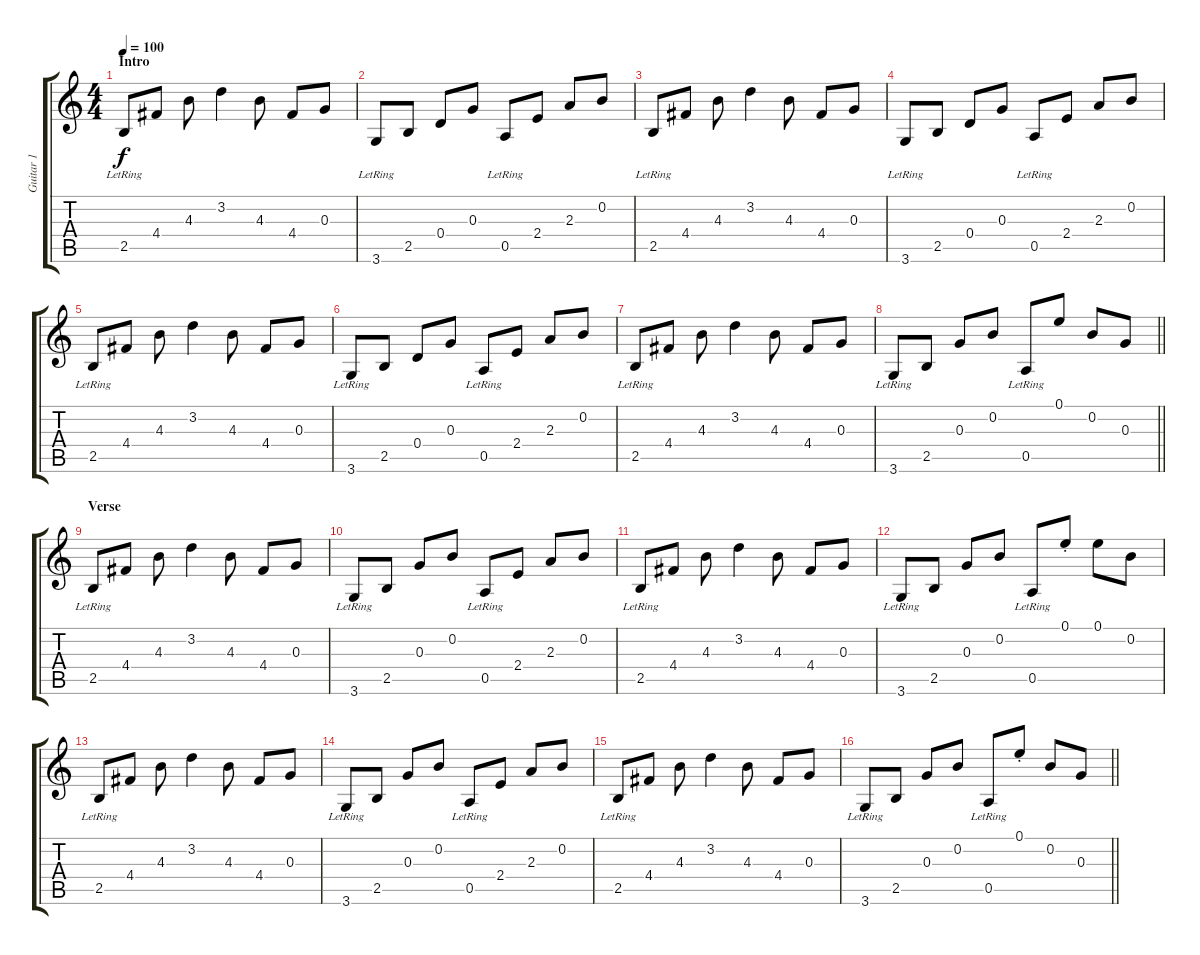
\track ("Guitar 1" "Guitar 1") {instrument electricguitarjazz}
\staff {score tabs}
\tuning (E4 B3 G3 D3 A2 E2) {hide}
\ts (4 4)
\section ("" "Intro")
\tempo 100
\clef g2
\ks c
2.5{lr}.8{dy f instrument electricguitarjazz} 4.4.8 4.3.8 3.2.4 4.3.8 4.4.8 0.3.8 |
3.6{lr}.8 2.5.8 0.4.8 0.3.8 0.5{lr}.8 2.4.8 2.3.8 0.2.8 |
2.5{lr}.8 4.4.8 4.3.8 3.2.4 4.3.8 4.4.8 0.3.8 |
3.6{lr}.8 2.5.8 0.4.8 0.3.8 0.5{lr}.8 2.4.8 2.3.8 0.2.8 |
2.5{lr}.8 4.4.8 4.3.8 3.2.4 4.3.8 4.4.8 0.3.8 |
3.6{lr}.8 2.5.8 0.4.8 0.3.8 0.5{lr}.8 2.4.8 2.3.8 0.2.8 |
2.5{lr}.8 4.4.8 4.3.8 3.2.4 4.3.8 4.4.8 0.3.8 |
\barLineRight lightlight
3.6{lr}.8 2.5.8 0.3.8 0.2.8 0.5{lr}.8 0.1.8 0.2.8 0.3.8 |
\section ("" "Verse")
2.5{lr}.8 4.4.8 4.3.8 3.2.4 4.3.8 4.4.8 0.3.8 |
3.6{lr}.8 2.5.8 0.3.8 0.2.8 0.5{lr}.8 2.4.8 2.3.8 0.2.8 |
2.5{lr}.8 4.4.8 4.3.8 3.2.4 4.3.8 4.4.8 0.3.8 |
3.6{lr}.8 2.5.8 0.3.8 0.2.8 0.5{lr}.8 0.1{st}.8 0.1.8 0.2.8 |
2.5{lr}.8 4.4.8 4.3.8 3.2.4 4.3.8 4.4.8 0.3.8 |
3.6{lr}.8 2.5.8 0.3.8 0.2.8 0.5{lr}.8 2.4.8 2.3.8 0.2.8 |
2.5{lr}.8 4.4.8 4.3.8 3.2.4 4.3.8 4.4.8 0.3.8 |
\barLineRight lightlight
3.6{lr}.8 2.5.8 0.3.8 0.2.8 0.5{lr}.8 0.1{st}.8 0.2.8 0.3.8
